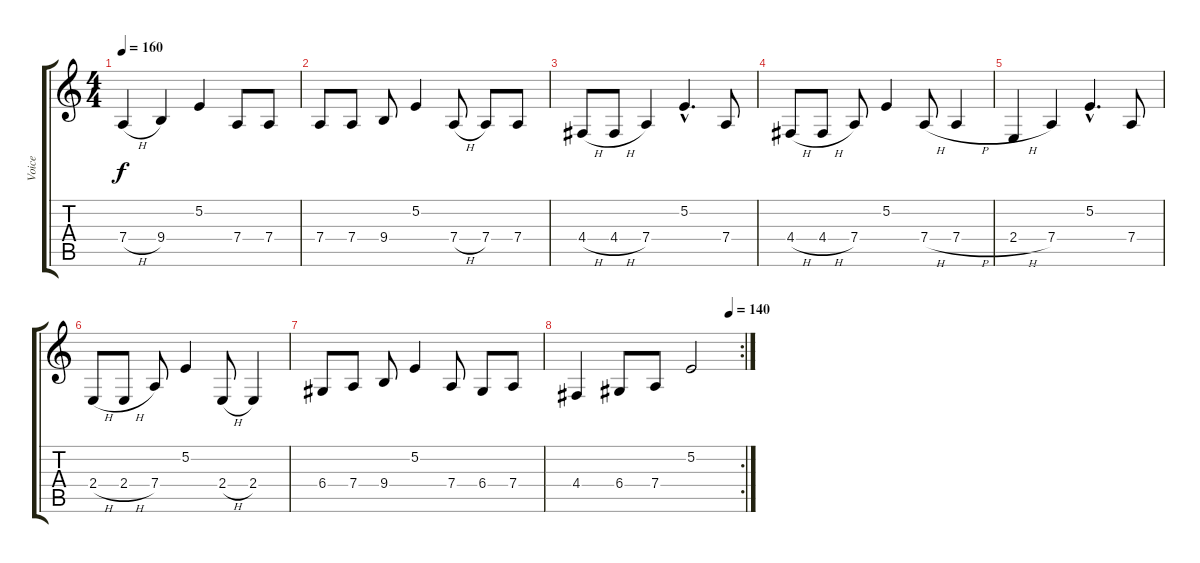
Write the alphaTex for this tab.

\track ("Voice" "Voice") {instrument lead5charang}
\staff {score tabs}
\tuning (E4 B3 G3 D3 A2 E2) {hide}
\ts (4 4)
\tempo 160
\clef g2
\ks c
7.4{h}.4{dy f} 9.4.4 5.2.4 7.4.8 7.4.8 |
7.4.8 7.4.8 9.4.8 5.2.4 7.4{h}.8 7.4.8 7.4.8 |
4.4{h}.8 4.4{h}.8 7.4.4 5.2{hac}.4{d} 7.4.8 |
4.4{h}.8 4.4{h}.8 7.4.8 5.2.4 7.4{h}.8 7.4{h}.4 |
2.4{h}.4 7.4.4 5.2{hac}.4{d} 7.4.8 |
2.4{h}.8 2.4{h}.8 7.4.8 5.2.4 2.4{h}.8 2.4.4 |
6.4.8 7.4.8 9.4.8 5.2.4 7.4.8 6.4.8 7.4.8 |
\rc 2
\tempo (140 0.9375)
4.4.4 6.4.8 7.4.8 5.2.2
